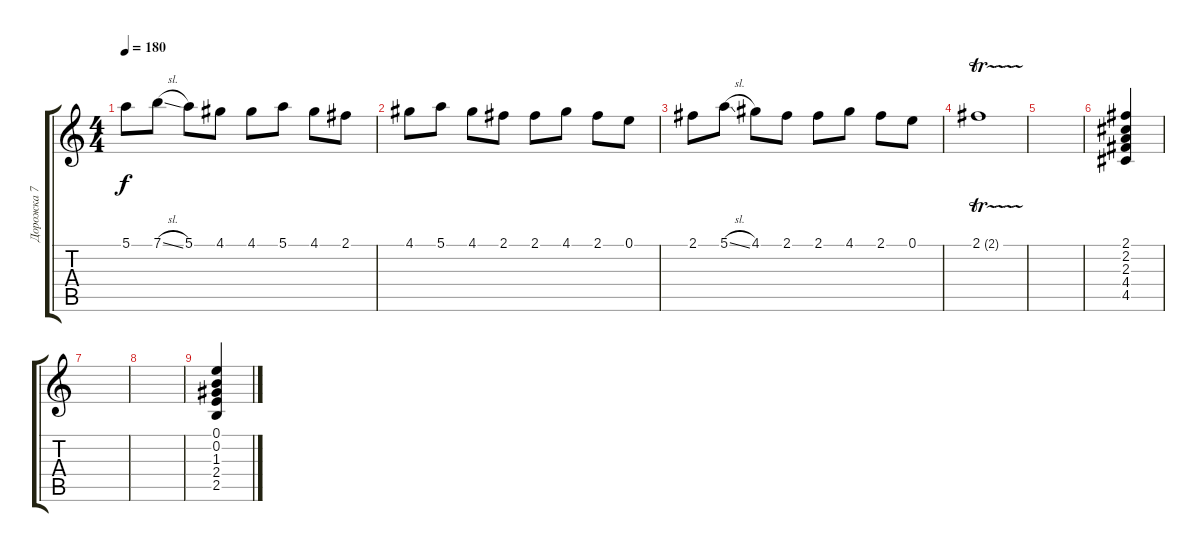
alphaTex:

\track ("Дорожка 7" "Дорожка 7") {instrument electricguitarjazz}
\staff {score tabs}
\tuning (E4 B3 G3 D3 A2 E2) {hide}
\ts (4 4)
\tempo 180
\clef g2
\ks c
5.1.8{dy f} 7.1{sl}.8 5.1.8 4.1.8 4.1.8 5.1.8 4.1.8 2.1.8 |
4.1.8 5.1.8 4.1.8 2.1.8 2.1.8 4.1.8 2.1.8 0.1.8 |
2.1.8 5.1{sl}.8 4.1.8 2.1.8 2.1.8 4.1.8 2.1.8 0.1.8 |
2.1{tr (2 16)}.1 |
|
(2.1 2.2 2.3 4.4 4.5).4 |
|
|
(0.1 0.2 1.3 2.4 2.5).4
